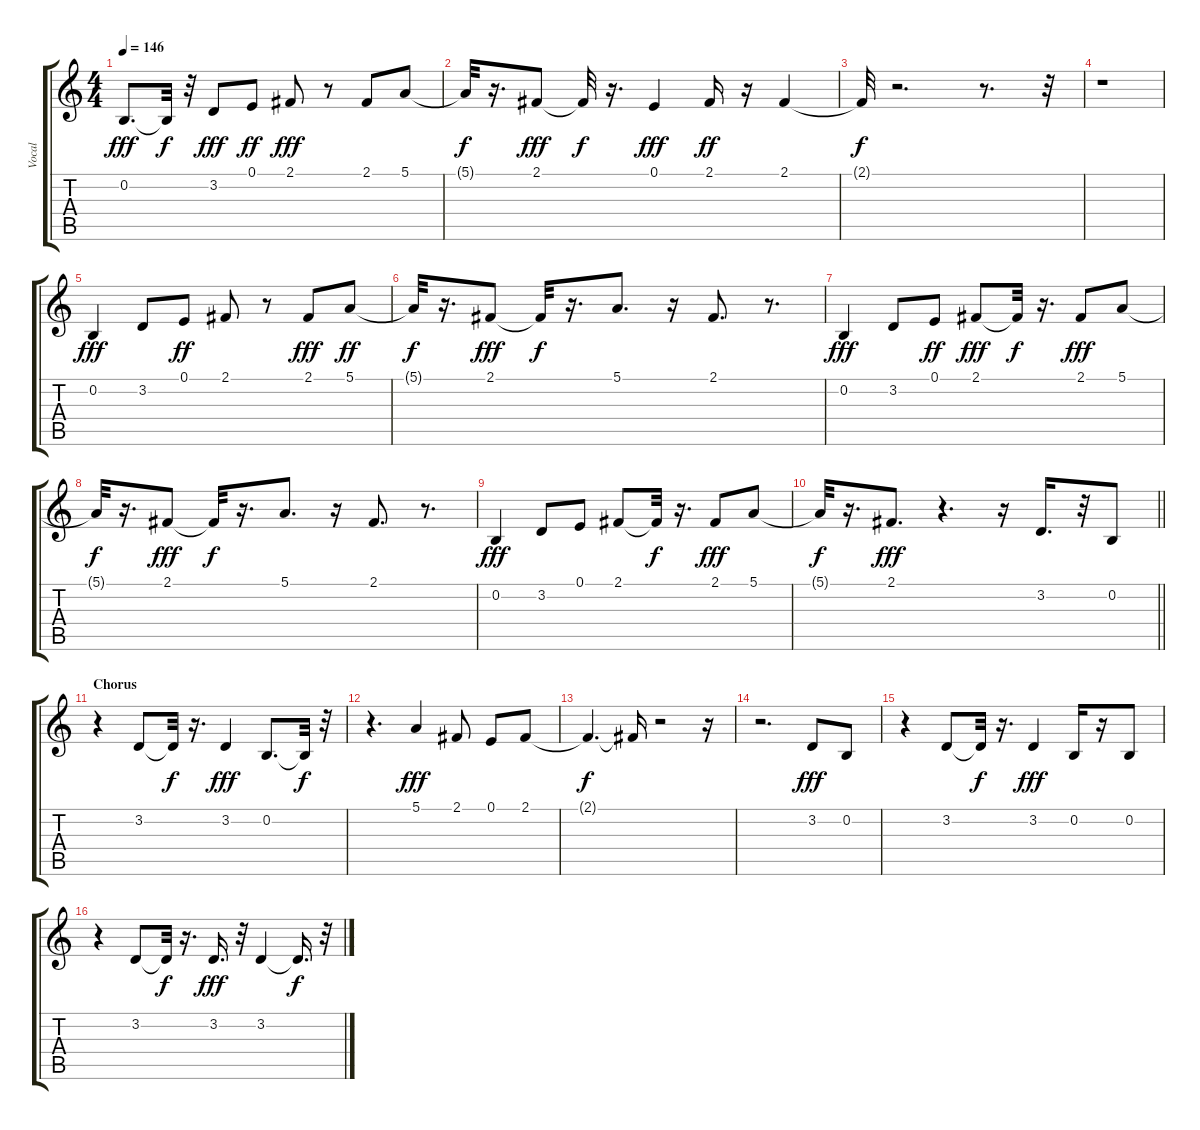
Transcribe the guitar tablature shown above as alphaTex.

\track ("Vocal" "Vocal") {instrument ocarina}
\staff {score tabs}
\tuning (E4 B3 G3 D3 A2 E2) {hide}
\ts (4 4)
\tempo 146
\clef g2
\ks c
0.2.8{d dy fff} 0.2{t}.32{dy f} r.32 3.2.8{dy fff} 0.1.8{dy ff} 2.1.8{dy fff} r.8 2.1.8 5.1.8 |
5.1{t}.32{dy f} r.16{d} 2.1.8{dy fff} 2.1{t}.32{dy f} r.16{d} 0.1.4{dy fff} 2.1.16{dy ff} r.16 2.1.4 |
2.1{t}.32{dy f} r.2{d} r.8{d} r.32 |
r.1 |
0.2.4{dy fff} 3.2.8 0.1.8{dy ff} 2.1.8 r.8 2.1.8{dy fff} 5.1.8{dy ff} |
5.1{t}.32{dy f} r.16{d} 2.1.8{dy fff} 2.1{t}.32{dy f} r.16{d} 5.1.8{d} r.16 2.1.8{d} r.8{d} |
0.2.4{dy fff} 3.2.8 0.1.8{dy ff} 2.1.8{dy fff} 2.1{t}.32{dy f} r.16{d} 2.1.8{dy fff} 5.1.8 |
5.1{t}.32{dy f} r.16{d} 2.1.8{dy fff} 2.1{t}.32{dy f} r.16{d} 5.1.8{d} r.16 2.1.8{d} r.8{d} |
0.2.4{dy fff} 3.2.8 0.1.8 2.1.8 2.1{t}.32{dy f} r.16{d} 2.1.8{dy fff} 5.1.8 |
\barLineRight lightlight
5.1{t}.32{dy f} r.16{d} 2.1.8{d dy fff} r.4{d} r.16 3.2.16{d} r.32 0.2.8 |
\section ("" "Chorus")
r.4 3.2.8 3.2{t}.32{dy f} r.16{d} 3.2.4{dy fff} 0.2.8{d} 0.2{t}.32{dy f} r.32 |
r.4{d} 5.1.4{dy fff} 2.1.8 0.1.8 2.1.8 |
2.1{t}.4{d dy f} 2.1{t}.16 r.2 r.16 |
r.2{d} 3.2.8{dy fff} 0.2.8 |
r.4 3.2.8 3.2{t}.32{dy f} r.16{d} 3.2.4{dy fff} 0.2.16 r.16 0.2.8 |
r.4 3.2.8 3.2{t}.32{dy f} r.16{d} 3.2.16{d dy fff} r.32 3.2.4 3.2{t}.16{d dy f} r.32
